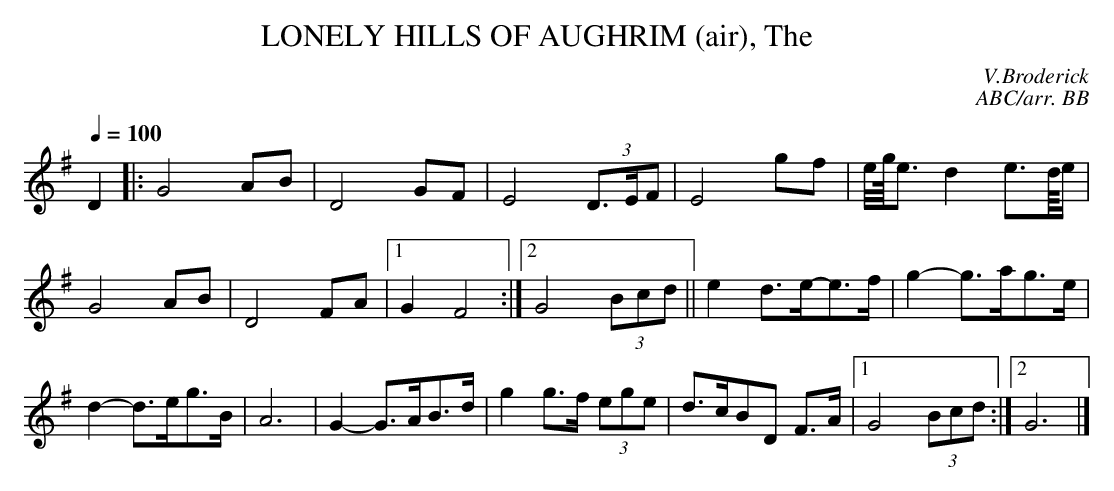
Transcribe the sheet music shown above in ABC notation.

X:1
T:LONELY HILLS OF AUGHRIM (air), The     \
C:V.Broderick\
C:ABC/arr. BB\
M:3/4\
L:1/8\
Q:1/4=100\
K:G\
D2|: G4 AB|D4 GF|E4 (3D>EF|E4 gf|\
e//g//<e d2 e>d//e/|G4 AB|D4 FA|1 G2 F4:|\\
[2 G4 (3Bcd||\
e2 d>e-e>f|g2-g>ag>e|d2-d>eg>B|A6|G2-G>AB>d|\
g2 g>f (3ege|d>cBD F>A|1 G4 (3Bcd:|2 G6|]\
\
\
